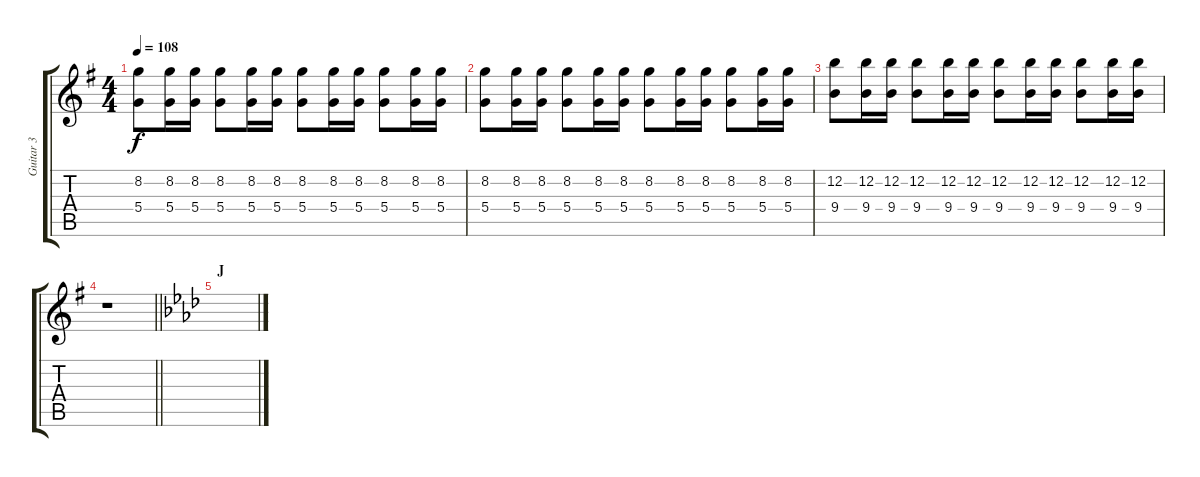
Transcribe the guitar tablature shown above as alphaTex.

\track ("Guitar 3" "Guitar 3") {instrument distortionguitar}
\staff {score tabs}
\tuning (E4 B3 G3 D3 A2 E2) {hide}
\ts (4 4)
\tempo 108
\clef g2
\ks g
(8.2 5.4).8{dy f} (8.2 5.4).16 (8.2 5.4).16 (8.2 5.4).8 (8.2 5.4).16 (8.2 5.4).16 (8.2 5.4).8 (8.2 5.4).16 (8.2 5.4).16 (8.2 5.4).8 (8.2 5.4).16 (8.2 5.4).16 |
(8.2 5.4).8 (8.2 5.4).16 (8.2 5.4).16 (8.2 5.4).8 (8.2 5.4).16 (8.2 5.4).16 (8.2 5.4).8 (8.2 5.4).16 (8.2 5.4).16 (8.2 5.4).8 (8.2 5.4).16 (8.2 5.4).16 |
(12.2 9.4).8 (12.2 9.4).16 (12.2 9.4).16 (12.2 9.4).8 (12.2 9.4).16 (12.2 9.4).16 (12.2 9.4).8 (12.2 9.4).16 (12.2 9.4).16 (12.2 9.4).8 (12.2 9.4).16 (12.2 9.4).16 |
\barLineRight lightlight
r.1 |
\section ("" "J")
\ks ab
